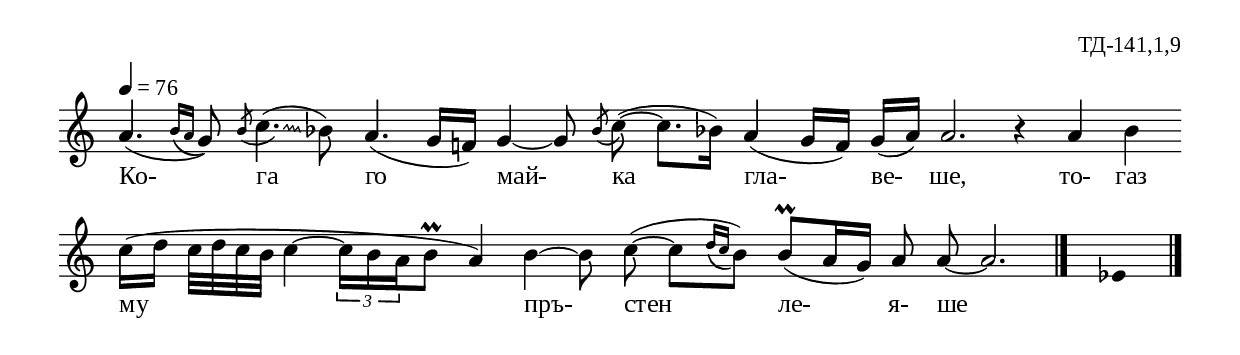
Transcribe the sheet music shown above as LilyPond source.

%{
sva_141_1_09
%}

\include "td-preamble.ly"

\score {
\relative c'' {
\tempo 4 = 76
%\time 2/4
\cadenzaOn
\override Glissando #'style = #'zigzag
a4.( \grace { b16[\( a] } g8)\) \acciaccatura b8 \noteFi c4.(\glissando bes8)
a4.( g16[ f!]) g4~ g8\noBeam \acciaccatura bes8 c(~ c8.[ bes!16]) a4( g16[ f]) g[( a]) a2. r4
a4 bes 
\bar "" 
\phrasingSlurDown
c16([ d] c32[ d c bes] c4~ \times 2/3 { c16[ bes a } bes8\prall] a4)
bes~ bes8 c8\noBeam~( c[ \grace { d16[\( c] } bes8\))] 
bes8\prall([ a16 g]) a8\noBeam a~ a2.
 \bar "|." 
s4 \fixB ees
  \bar "|." 
}
\addlyrics { Ко- га го май- ка гла- ве- ше, то- газ му пръ- стен ле- я- ше }
%
\layout {
   \context { 
	    \Staff \remove "Time_signature_engraver" } 
  indent = #0
  line-width = 190\mm
  ragged-right=##f
}
%\set Score.measureLength = #(ly:make-moment 3 4)
\midi { 
	\context {
		\Score tempoWholesPerMinute = #(ly:make-moment 76 4)
		}
	}
}
%
\header{
  opus = "ТД-141,1,9"
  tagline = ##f
}


